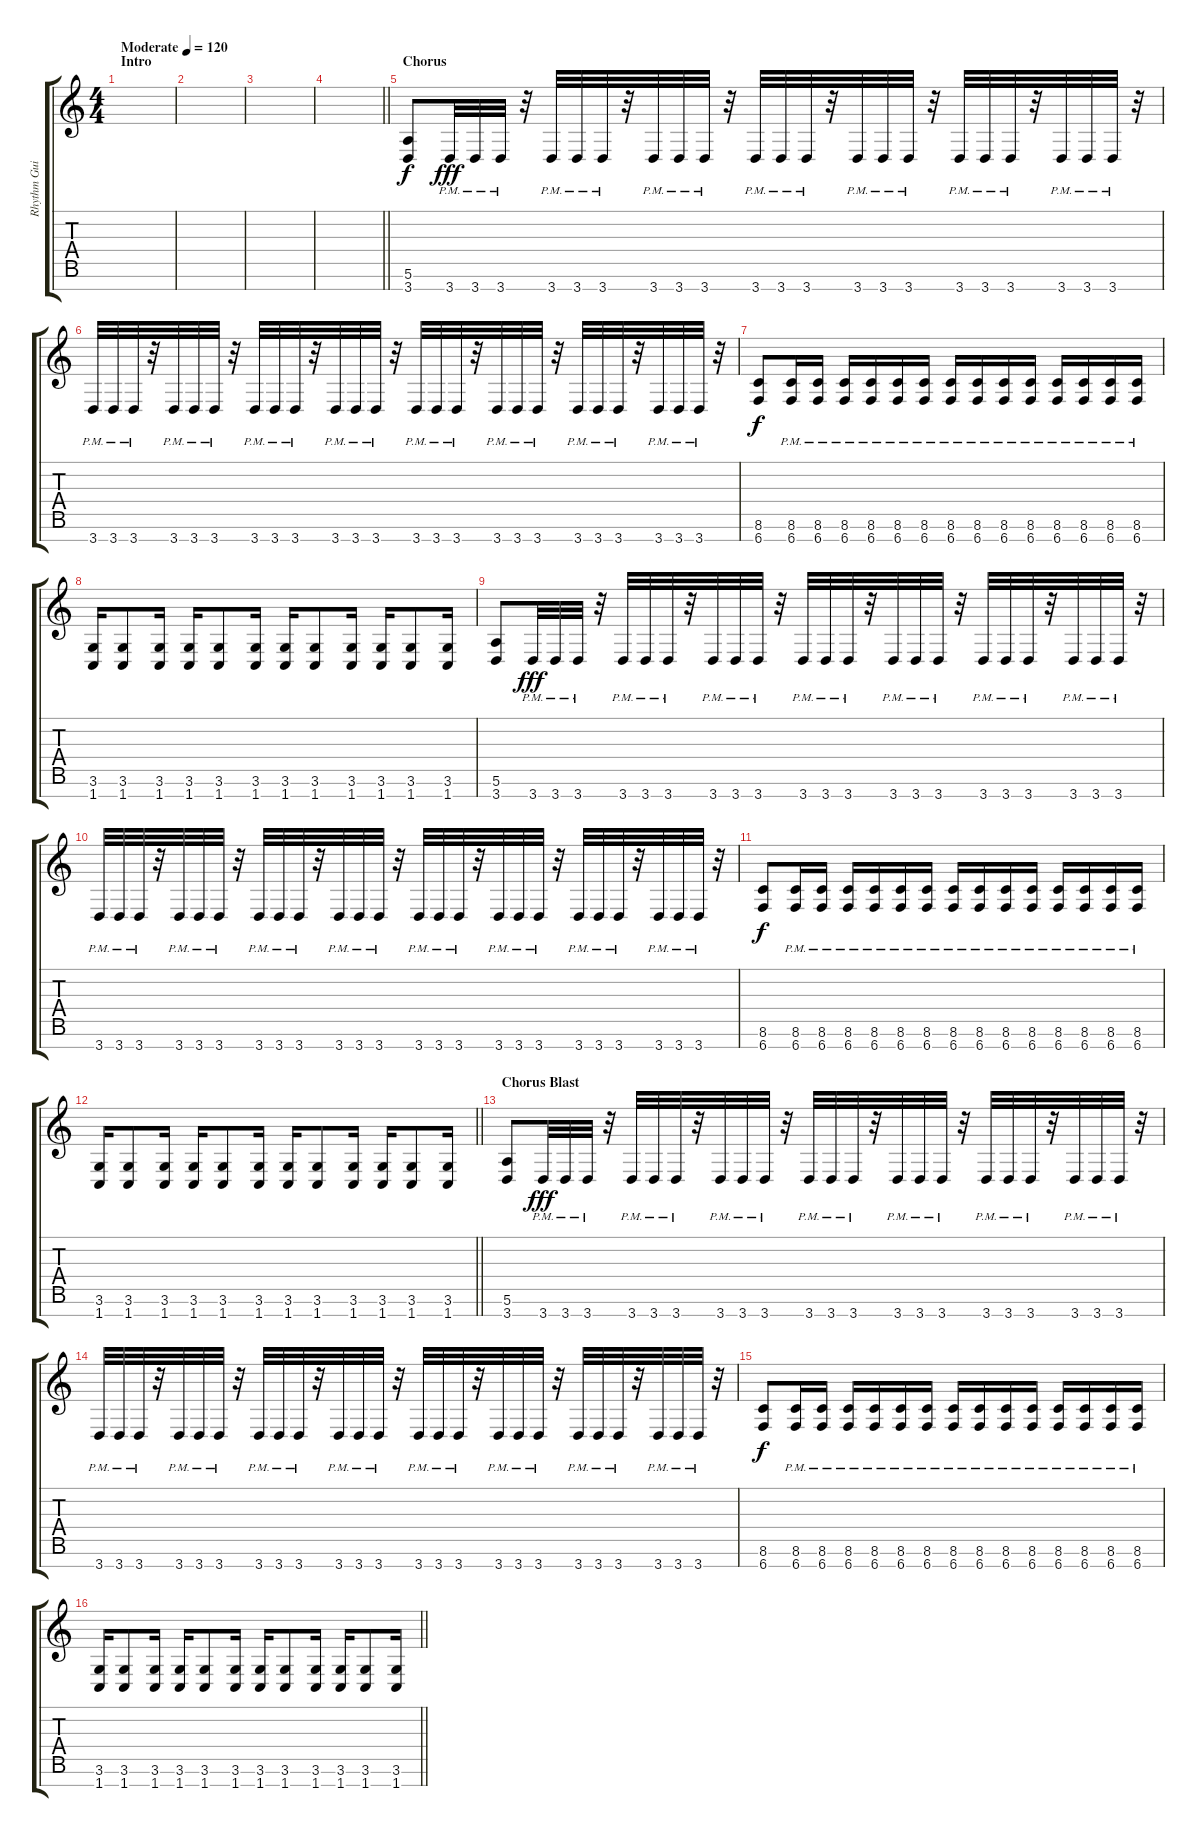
\track ("Rhythm Guitar 2" "Rhythm Gui") {instrument overdrivenguitar}
\staff {score tabs}
\tuning (E4 B3 G3 D3 A2 E2 B1) {hide}
\ts (4 4)
\section ("" "Intro")
\tempo (120 "Moderate")
\clef g2
\ks c
|
|
|
\barLineRight lightlight
|
\section ("" "Chorus")
(5.6 3.7).8 3.7{pm}.32{dy fff} 3.7{pm}.32 3.7{pm}.32 r.32 3.7{pm}.32 3.7{pm}.32 3.7{pm}.32 r.32 3.7{pm}.32 3.7{pm}.32 3.7{pm}.32 r.32 3.7{pm}.32 3.7{pm}.32 3.7{pm}.32 r.32 3.7{pm}.32 3.7{pm}.32 3.7{pm}.32 r.32 3.7{pm}.32 3.7{pm}.32 3.7{pm}.32 r.32 3.7{pm}.32 3.7{pm}.32 3.7{pm}.32 r.32 |
3.7{pm}.32 3.7{pm}.32 3.7{pm}.32 r.32 3.7{pm}.32 3.7{pm}.32 3.7{pm}.32 r.32 3.7{pm}.32 3.7{pm}.32 3.7{pm}.32 r.32 3.7{pm}.32 3.7{pm}.32 3.7{pm}.32 r.32 3.7{pm}.32 3.7{pm}.32 3.7{pm}.32 r.32 3.7{pm}.32 3.7{pm}.32 3.7{pm}.32 r.32 3.7{pm}.32 3.7{pm}.32 3.7{pm}.32 r.32 3.7{pm}.32 3.7{pm}.32 3.7{pm}.32 r.32 |
(8.6 6.7).8{dy f} (8.6{pm} 6.7{pm}).16 (8.6{pm} 6.7{pm}).16 (8.6{pm} 6.7{pm}).16 (8.6{pm} 6.7{pm}).16 (8.6{pm} 6.7{pm}).16 (8.6{pm} 6.7{pm}).16 (8.6{pm} 6.7{pm}).16 (8.6{pm} 6.7{pm}).16 (8.6{pm} 6.7{pm}).16 (8.6{pm} 6.7{pm}).16 (8.6{pm} 6.7{pm}).16 (8.6{pm} 6.7{pm}).16 (8.6{pm} 6.7{pm}).16 (8.6{pm} 6.7{pm}).16 |
(3.6 1.7).16 (3.6 1.7).8 (3.6 1.7).16 (3.6 1.7).16 (3.6 1.7).8 (3.6 1.7).16 (3.6 1.7).16 (3.6 1.7).8 (3.6 1.7).16 (3.6 1.7).16 (3.6 1.7).8 (3.6 1.7).16 |
(5.6 3.7).8 3.7{pm}.32{dy fff} 3.7{pm}.32 3.7{pm}.32 r.32 3.7{pm}.32 3.7{pm}.32 3.7{pm}.32 r.32 3.7{pm}.32 3.7{pm}.32 3.7{pm}.32 r.32 3.7{pm}.32 3.7{pm}.32 3.7{pm}.32 r.32 3.7{pm}.32 3.7{pm}.32 3.7{pm}.32 r.32 3.7{pm}.32 3.7{pm}.32 3.7{pm}.32 r.32 3.7{pm}.32 3.7{pm}.32 3.7{pm}.32 r.32 |
3.7{pm}.32 3.7{pm}.32 3.7{pm}.32 r.32 3.7{pm}.32 3.7{pm}.32 3.7{pm}.32 r.32 3.7{pm}.32 3.7{pm}.32 3.7{pm}.32 r.32 3.7{pm}.32 3.7{pm}.32 3.7{pm}.32 r.32 3.7{pm}.32 3.7{pm}.32 3.7{pm}.32 r.32 3.7{pm}.32 3.7{pm}.32 3.7{pm}.32 r.32 3.7{pm}.32 3.7{pm}.32 3.7{pm}.32 r.32 3.7{pm}.32 3.7{pm}.32 3.7{pm}.32 r.32 |
(8.6 6.7).8{dy f} (8.6{pm} 6.7{pm}).16 (8.6{pm} 6.7{pm}).16 (8.6{pm} 6.7{pm}).16 (8.6{pm} 6.7{pm}).16 (8.6{pm} 6.7{pm}).16 (8.6{pm} 6.7{pm}).16 (8.6{pm} 6.7{pm}).16 (8.6{pm} 6.7{pm}).16 (8.6{pm} 6.7{pm}).16 (8.6{pm} 6.7{pm}).16 (8.6{pm} 6.7{pm}).16 (8.6{pm} 6.7{pm}).16 (8.6{pm} 6.7{pm}).16 (8.6{pm} 6.7{pm}).16 |
\barLineRight lightlight
(3.6 1.7).16 (3.6 1.7).8 (3.6 1.7).16 (3.6 1.7).16 (3.6 1.7).8 (3.6 1.7).16 (3.6 1.7).16 (3.6 1.7).8 (3.6 1.7).16 (3.6 1.7).16 (3.6 1.7).8 (3.6 1.7).16 |
\section ("" "Chorus Blast")
(5.6 3.7).8 3.7{pm}.32{dy fff} 3.7{pm}.32 3.7{pm}.32 r.32 3.7{pm}.32 3.7{pm}.32 3.7{pm}.32 r.32 3.7{pm}.32 3.7{pm}.32 3.7{pm}.32 r.32 3.7{pm}.32 3.7{pm}.32 3.7{pm}.32 r.32 3.7{pm}.32 3.7{pm}.32 3.7{pm}.32 r.32 3.7{pm}.32 3.7{pm}.32 3.7{pm}.32 r.32 3.7{pm}.32 3.7{pm}.32 3.7{pm}.32 r.32 |
3.7{pm}.32 3.7{pm}.32 3.7{pm}.32 r.32 3.7{pm}.32 3.7{pm}.32 3.7{pm}.32 r.32 3.7{pm}.32 3.7{pm}.32 3.7{pm}.32 r.32 3.7{pm}.32 3.7{pm}.32 3.7{pm}.32 r.32 3.7{pm}.32 3.7{pm}.32 3.7{pm}.32 r.32 3.7{pm}.32 3.7{pm}.32 3.7{pm}.32 r.32 3.7{pm}.32 3.7{pm}.32 3.7{pm}.32 r.32 3.7{pm}.32 3.7{pm}.32 3.7{pm}.32 r.32 |
(8.6 6.7).8{dy f} (8.6{pm} 6.7{pm}).16 (8.6{pm} 6.7{pm}).16 (8.6{pm} 6.7{pm}).16 (8.6{pm} 6.7{pm}).16 (8.6{pm} 6.7{pm}).16 (8.6{pm} 6.7{pm}).16 (8.6{pm} 6.7{pm}).16 (8.6{pm} 6.7{pm}).16 (8.6{pm} 6.7{pm}).16 (8.6{pm} 6.7{pm}).16 (8.6{pm} 6.7{pm}).16 (8.6{pm} 6.7{pm}).16 (8.6{pm} 6.7{pm}).16 (8.6{pm} 6.7{pm}).16 |
\barLineRight lightlight
(3.6 1.7).16 (3.6 1.7).8 (3.6 1.7).16 (3.6 1.7).16 (3.6 1.7).8 (3.6 1.7).16 (3.6 1.7).16 (3.6 1.7).8 (3.6 1.7).16 (3.6 1.7).16 (3.6 1.7).8 (3.6 1.7).16
